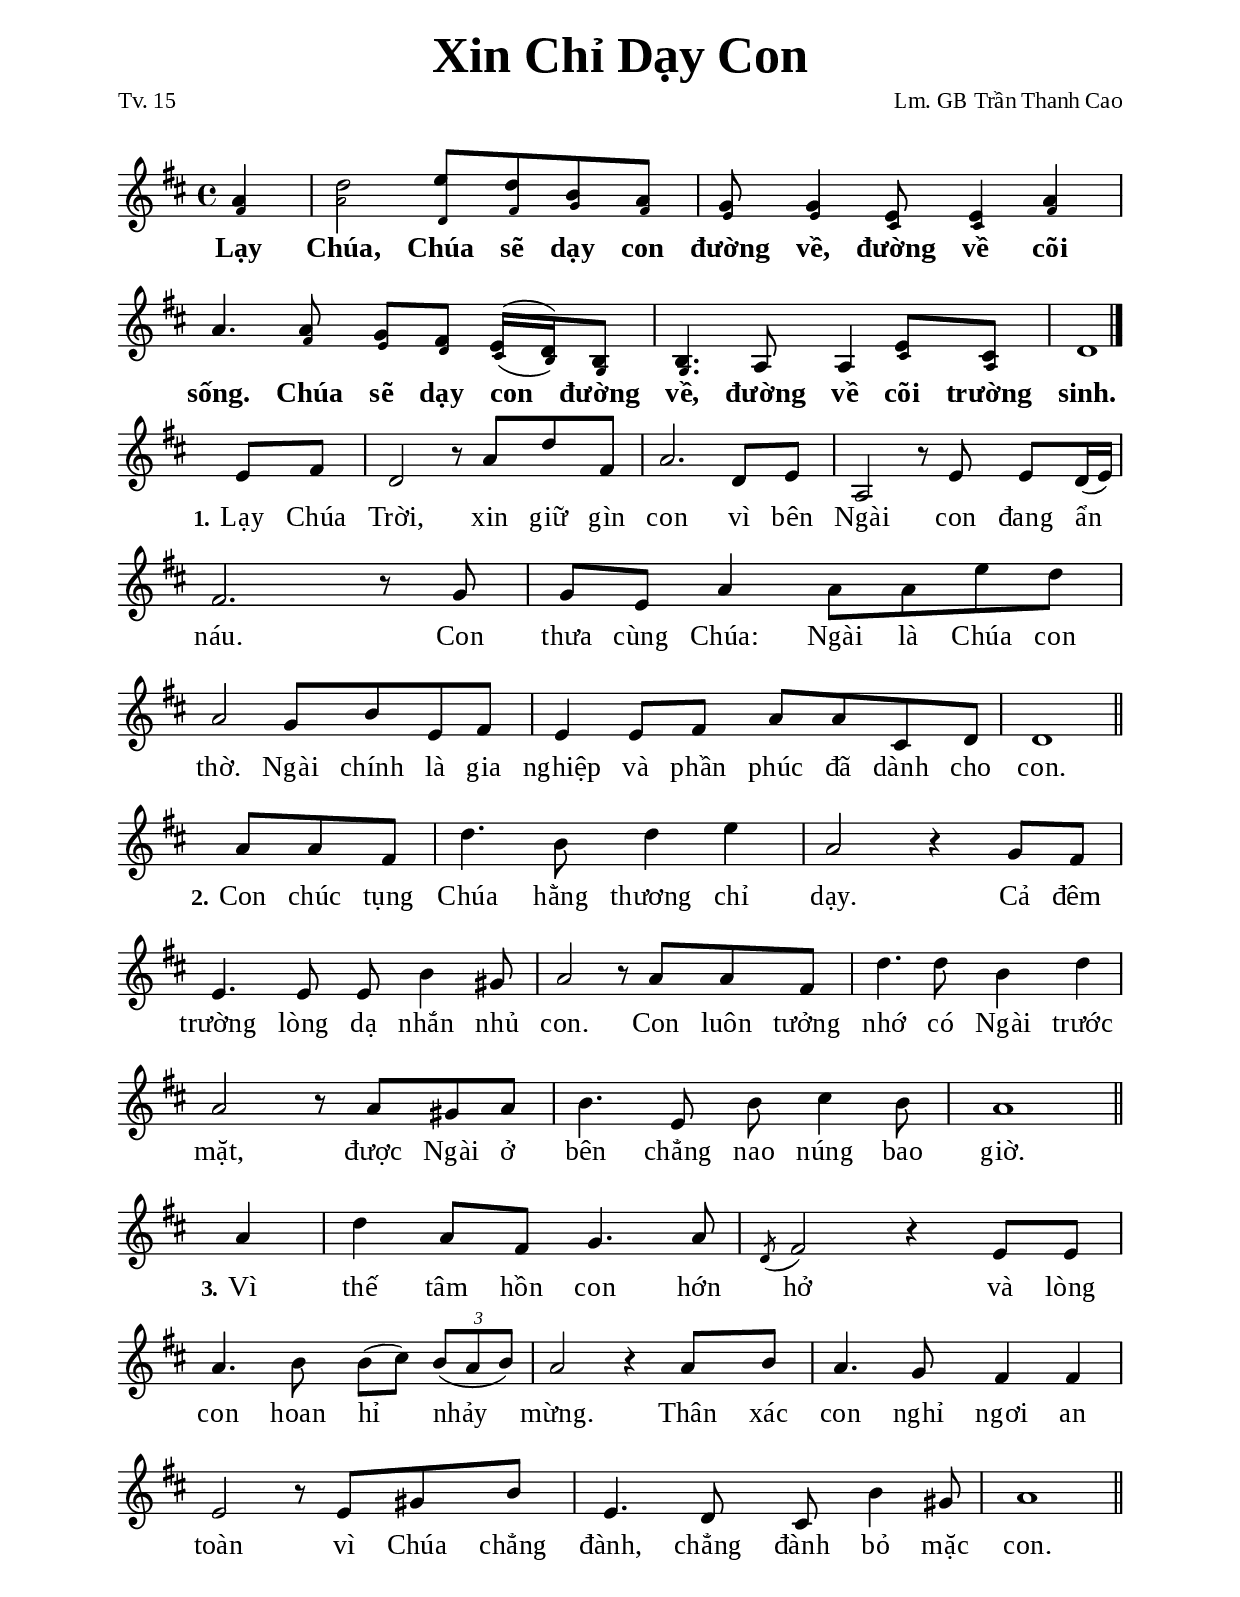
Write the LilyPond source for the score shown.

% Cài đặt chung
\version "2.22.1"
\include "english.ly"

\header {
  title = \markup { \fontsize #3 "Xin Chỉ Dạy Con" }
  poet = "Tv. 15"
  composer = "Lm. GB Trần Thanh Cao"
  arranger = " "
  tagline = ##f
}

% Nhạc điệp khúc
nhacDiepKhucSop = \relative c'' {
  \partial 4 a4 |
  d2 e8 d b a |
  g g4 e8 e4 a |
  a4. a8 g fs e16 _(d) b8 |
  b4. a8 a4 e'8 cs |
  d1 \bar "|."
}

nhacDiepKhucBas = \relative c' {
  \partial 4 fs4 |
  a2 d,8 fs g fs |
  e e4 cs8 cs4 fs4 |
  a4. fs8 e d cs16 ^(b) g8 |
  g4. a8 a4 cs8 a |
  \skip 4
}

% Nhạc phiên khúc
nhacPhienKhucMot = \relative c' {
  \partial 4 e8 fs |
  d2 r8 a'8 d fs, |
  a2. d,8 e |
  a,2 r8 e'8 e d16 (e) |
  fs2. r8 g |
  g e a4 a8 a e' d |
  a2 g8 b e, fs |
  e4 e8 fs a a cs, d |
  d1 \bar "||"
}

nhacPhienKhucHai = \relative c'' {
  \partial 4. a8 a fs |
  d'4. b8 d4 e |
  a,2 r4 g8 fs |
  e4. e8 e b'4 gs8 |
  a2 r8 a a fs |
  d'4. d8 b4 d |
  a2 r8 a8 gs a |
  b4. e,8 b' cs4 b8 |
  a1 \bar "||"
}

nhacPhienKhucBa = \relative c'' {
  \partial 4 a4 |
  d a8 fs g4. a8 |
  \acciaccatura d,8 fs2 r4 e8 e |
  a4. b8 b (cs) \tuplet 3/2 { b8 (a b) } |
  a2 r4 a8 b |
  a4. g8 fs4 fs |
  e2 r8 e gs b |
  e,4. d8 cs b'4 gs8 |
  a1 \bar "||"
}

% Lời điệp khúc
loiDiepKhuc = \lyricmode {
  Lạy Chúa, Chúa sẽ dạy con đường về,
  đường về cõi sống.
  Chúa sẽ dạy con đường về,
  đường về cõi trường sinh.
}

% Lời phiên khúc
loiPhienKhucMot = \lyricmode {
  \set stanza = #"1."
  Lạy Chúa Trời, xin giữ gìn con
  vì bên Ngài con đang ẩn náu.
  Con thưa cùng Chúa: Ngài là Chúa con thờ.
  Ngài chính là gia nghiệp và phần phúc đã dành cho con.
}

loiPhienKhucHai = \lyricmode {
  \set stanza = #"2."
  Con chúc tụng Chúa hằng thương chỉ dạy.
  Cả đêm trường lòng dạ nhắn nhủ con.
  Con luôn tưởng nhớ có Ngài trước mặt,
  được Ngài ở bên chẳng nao núng bao giờ.
}

loiPhienKhucBa = \lyricmode {
  \set stanza = #"3."
  Vì thế tâm hồn con hớn hở và lòng con hoan hỉ nhảy mừng.
  Thân xác con nghỉ ngơi an toàn vì Chúa chẳng đành,
  chẳng đành bỏ mặc con.
}


% Dàn trang
\paper {
  #(set-paper-size "a4")
  top-margin = 15\mm
  bottom-margin = 10\mm
  left-margin = 20\mm
  right-margin = 20\mm
  indent = #0
  #(define fonts
    (make-pango-font-tree
      "Liberation Serif"
      "Liberation Serif"
      "Liberation Serif"
      (/ 20 20)))
  page-count = #1
  system-system-spacing = #'((basic-distance . 12.5))
  score-system-spacing = #'((basic-distance . 12.5))
}

% Thiết lập tông và nhịp
TongNhip = { \key d \major \time 4/4 }

% Đổi kích thước nốt cho bè phụ
notBePhu =
#(define-music-function (font-size music) (number? ly:music?)
   (for-some-music
     (lambda (m)
       (if (music-is-of-type? m 'rhythmic-event)
           (begin
             (set! (ly:music-property m 'tweaks)
                   (cons `(font-size . ,font-size)
                         (ly:music-property m 'tweaks)))
             #t)
           #f))
     music)
   music)

\score {
  \new ChoirStaff <<
    \new Staff = diepKhuc \with {
        \consists "Merge_rests_engraver"
        %\magnifyStaff #(magstep +1)
        printPartCombineTexts = ##f
      }
      <<
      \new Voice \TongNhip \partCombine 
        \nhacDiepKhucSop
        \notBePhu -3 { \nhacDiepKhucBas }
      \new NullVoice = nhacThamChieu \nhacDiepKhucSop
      \new Lyrics \lyricsto nhacThamChieu \loiDiepKhuc
      >>
  >>
  \layout {
    \override Lyrics.LyricText.font-series = #'bold
    \override Lyrics.LyricText.font-size = #+2
    \override Lyrics.LyricSpace.minimum-distance = #2.5
    \override Score.BarNumber.break-visibility = ##(#f #f #f)
    \override Score.SpacingSpanner.uniform-stretching = ##t
  }
}

\score {
  \new ChoirStaff <<
    \new Staff = phienKhuc \with {
        %\magnifyStaff #(magstep +1)
      }
      <<
      \new Voice = beSop {
        \key d \major \time 4/4 \nhacPhienKhucMot
      }
    >>
    \new Lyrics \lyricsto beSop \loiPhienKhucMot
  >>
  \layout {
    \override Staff.TimeSignature.transparent = ##t
    \override Lyrics.LyricText.font-size = #+2
    \override Lyrics.LyricSpace.minimum-distance = #2
    \override Score.BarNumber.break-visibility = ##(#f #f #f)
    \override Score.SpacingSpanner.uniform-stretching = ##t
  }
}

\score {
  \new ChoirStaff <<
    \new Staff = phienKhuc \with {
        %\magnifyStaff #(magstep +1)
      }
      <<
      \new Voice = beSop {
        \key d \major \time 4/4 \nhacPhienKhucHai
      }
    >>
    \new Lyrics \lyricsto beSop \loiPhienKhucHai
  >>
  \layout {
    \override Staff.TimeSignature.transparent = ##t
    \override Lyrics.LyricText.font-size = #+2
    \override Lyrics.LyricSpace.minimum-distance = #2
    \override Score.BarNumber.break-visibility = ##(#f #f #f)
    \override Score.SpacingSpanner.uniform-stretching = ##t
  }
}

\score {
  \new ChoirStaff <<
    \new Staff = phienKhuc \with {
        %\magnifyStaff #(magstep +1)
      }
      <<
      \new Voice = beSop {
        \key d \major \time 4/4 \nhacPhienKhucBa
      }
    >>
    \new Lyrics \lyricsto beSop \loiPhienKhucBa
  >>
  \layout {
    \override Staff.TimeSignature.transparent = ##t
    \override Lyrics.LyricText.font-size = #+2
    \override Lyrics.LyricSpace.minimum-distance = #3
    \override Score.BarNumber.break-visibility = ##(#f #f #f)
    \override Score.SpacingSpanner.uniform-stretching = ##t
  }
}
